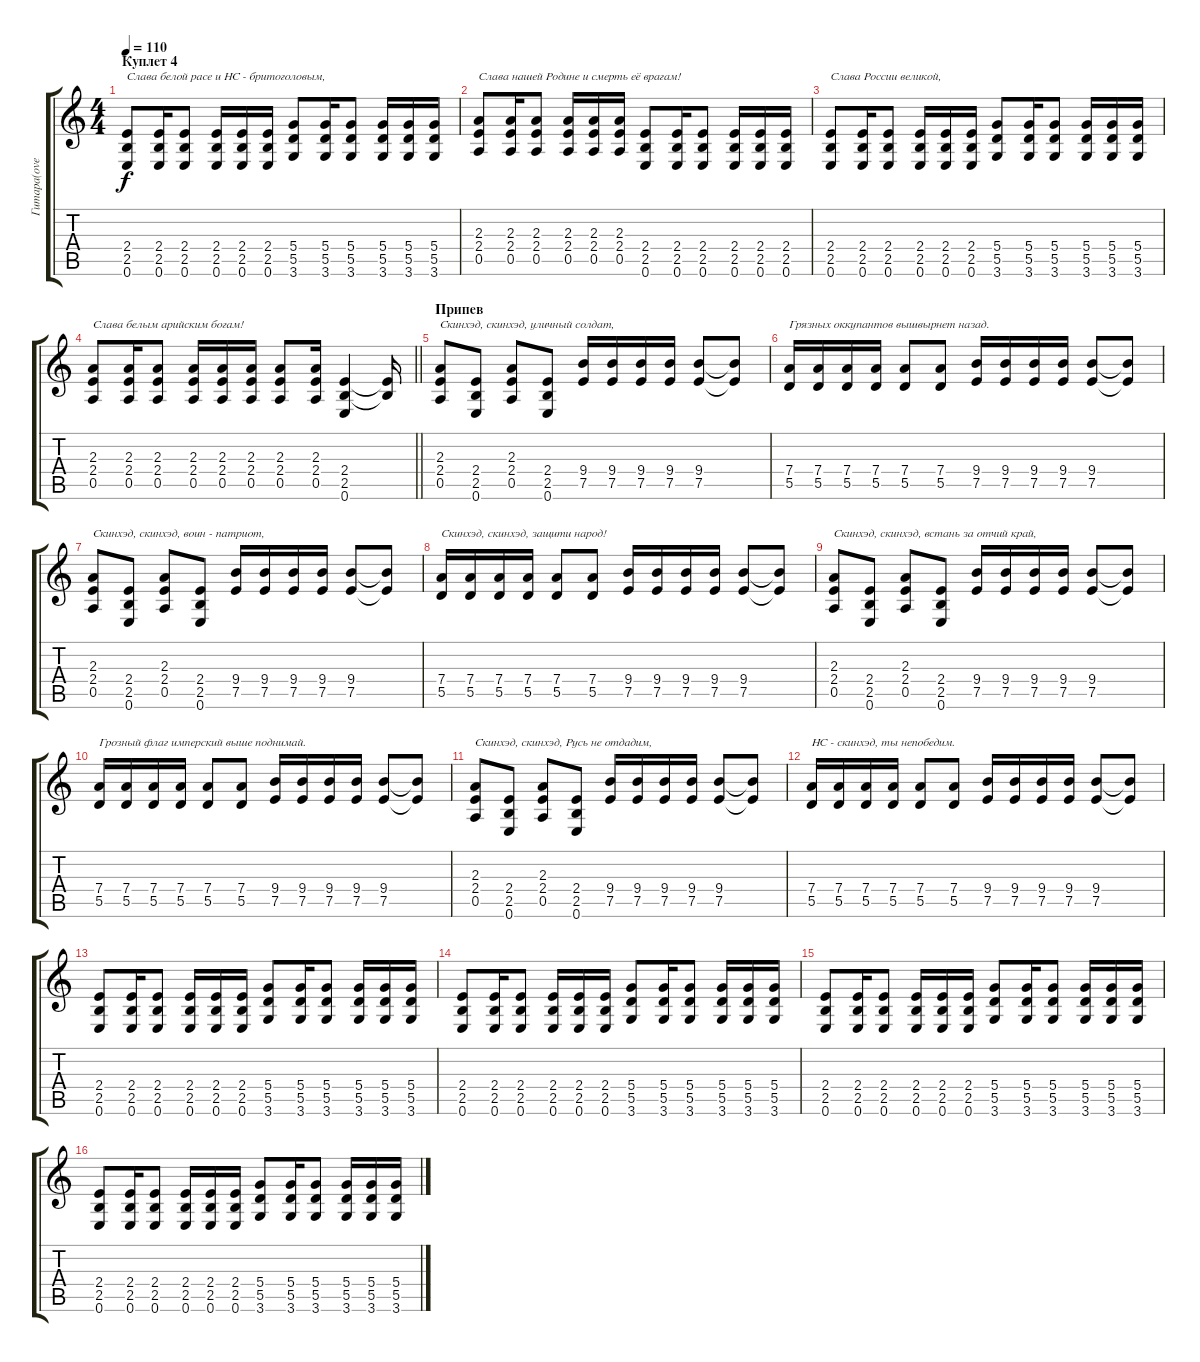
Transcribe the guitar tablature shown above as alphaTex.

\track ("Гитара(overdrive)" "Гитара(ove") {instrument overdrivenguitar}
\staff {score tabs}
\tuning (E4 B3 G3 D3 A2 E2) {hide}
\ts (4 4)
\section ("" "Куплет 4")
\tempo 110
\clef g2
\ks c
(2.4 2.5 0.6).8{txt "Слава белой расе и НС - бритоголовым," dy f} (2.4 2.5 0.6).16 (2.4 2.5 0.6).8 (2.4 2.5 0.6).16 (2.4 2.5 0.6).16 (2.4 2.5 0.6).16 (5.4 5.5 3.6).8 (5.4 5.5 3.6).16 (5.4 5.5 3.6).8 (5.4 5.5 3.6).16 (5.4 5.5 3.6).16 (5.4 5.5 3.6).16 |
(2.3 2.4 0.5).8{txt "Слава нашей Родине и смерть её врагам!"} (2.3 2.4 0.5).16 (2.3 2.4 0.5).8 (2.3 2.4 0.5).16 (2.3 2.4 0.5).16 (2.3 2.4 0.5).16 (2.4 2.5 0.6).8 (2.4 2.5 0.6).16 (2.4 2.5 0.6).8 (2.4 2.5 0.6).16 (2.4 2.5 0.6).16 (2.4 2.5 0.6).16 |
(2.4 2.5 0.6).8{txt "Слава России великой,"} (2.4 2.5 0.6).16 (2.4 2.5 0.6).8 (2.4 2.5 0.6).16 (2.4 2.5 0.6).16 (2.4 2.5 0.6).16 (5.4 5.5 3.6).8 (5.4 5.5 3.6).16 (5.4 5.5 3.6).8 (5.4 5.5 3.6).16 (5.4 5.5 3.6).16 (5.4 5.5 3.6).16 |
\barLineRight lightlight
(2.3 2.4 0.5).8{txt "Слава белым арийским богам!"} (2.3 2.4 0.5).16 (2.3 2.4 0.5).8 (2.3 2.4 0.5).16 (2.3 2.4 0.5).16 (2.3 2.4 0.5).16 (2.3 2.4 0.5).8 (2.3 2.4 0.5).16 (2.4 2.5 0.6).4 (2.4{t} 2.5{t}).16 |
\section ("" "Припев")
(2.3 2.4 0.5).8{txt "Скинхэд, скинхэд, уличный солдат,"} (2.4 2.5 0.6).8 (2.3 2.4 0.5).8 (2.4 2.5 0.6).8 (9.4 7.5).16 (9.4 7.5).16 (9.4 7.5).16 (9.4 7.5).16 (9.4 7.5).8 (9.4{t} 7.5{t}).8 |
(7.4 5.5).16{txt "Грязных оккупантов вышвырнет назад."} (7.4 5.5).16 (7.4 5.5).16 (7.4 5.5).16 (7.4 5.5).8 (7.4 5.5).8 (9.4 7.5).16 (9.4 7.5).16 (9.4 7.5).16 (9.4 7.5).16 (9.4 7.5).8 (9.4{t} 7.5{t}).8 |
(2.3 2.4 0.5).8{txt "Скинхэд, скинхэд, воин - патриот,"} (2.4 2.5 0.6).8 (2.3 2.4 0.5).8 (2.4 2.5 0.6).8 (9.4 7.5).16 (9.4 7.5).16 (9.4 7.5).16 (9.4 7.5).16 (9.4 7.5).8 (9.4{t} 7.5{t}).8 |
(7.4 5.5).16{txt "Скинхэд, скинхэд, защити народ!"} (7.4 5.5).16 (7.4 5.5).16 (7.4 5.5).16 (7.4 5.5).8 (7.4 5.5).8 (9.4 7.5).16 (9.4 7.5).16 (9.4 7.5).16 (9.4 7.5).16 (9.4 7.5).8 (9.4{t} 7.5{t}).8 |
(2.3 2.4 0.5).8{txt "Скинхэд, скинхэд, встань за отчий край,"} (2.4 2.5 0.6).8 (2.3 2.4 0.5).8 (2.4 2.5 0.6).8 (9.4 7.5).16 (9.4 7.5).16 (9.4 7.5).16 (9.4 7.5).16 (9.4 7.5).8 (9.4{t} 7.5{t}).8 |
(7.4 5.5).16{txt "Грозный флаг имперский выше поднимай."} (7.4 5.5).16 (7.4 5.5).16 (7.4 5.5).16 (7.4 5.5).8 (7.4 5.5).8 (9.4 7.5).16 (9.4 7.5).16 (9.4 7.5).16 (9.4 7.5).16 (9.4 7.5).8 (9.4{t} 7.5{t}).8 |
(2.3 2.4 0.5).8{txt "Скинхэд, скинхэд, Русь не отдадим,"} (2.4 2.5 0.6).8 (2.3 2.4 0.5).8 (2.4 2.5 0.6).8 (9.4 7.5).16 (9.4 7.5).16 (9.4 7.5).16 (9.4 7.5).16 (9.4 7.5).8 (9.4{t} 7.5{t}).8 |
(7.4 5.5).16{txt "НС - скинхэд, ты непобедим."} (7.4 5.5).16 (7.4 5.5).16 (7.4 5.5).16 (7.4 5.5).8 (7.4 5.5).8 (9.4 7.5).16 (9.4 7.5).16 (9.4 7.5).16 (9.4 7.5).16 (9.4 7.5).8 (9.4{t} 7.5{t}).8 |
(2.4 2.5 0.6).8 (2.4 2.5 0.6).16 (2.4 2.5 0.6).8 (2.4 2.5 0.6).16 (2.4 2.5 0.6).16 (2.4 2.5 0.6).16 (5.4 5.5 3.6).8 (5.4 5.5 3.6).16 (5.4 5.5 3.6).8 (5.4 5.5 3.6).16 (5.4 5.5 3.6).16 (5.4 5.5 3.6).16 |
(2.4 2.5 0.6).8 (2.4 2.5 0.6).16 (2.4 2.5 0.6).8 (2.4 2.5 0.6).16 (2.4 2.5 0.6).16 (2.4 2.5 0.6).16 (5.4 5.5 3.6).8 (5.4 5.5 3.6).16 (5.4 5.5 3.6).8 (5.4 5.5 3.6).16 (5.4 5.5 3.6).16 (5.4 5.5 3.6).16 |
(2.4 2.5 0.6).8 (2.4 2.5 0.6).16 (2.4 2.5 0.6).8 (2.4 2.5 0.6).16 (2.4 2.5 0.6).16 (2.4 2.5 0.6).16 (5.4 5.5 3.6).8 (5.4 5.5 3.6).16 (5.4 5.5 3.6).8 (5.4 5.5 3.6).16 (5.4 5.5 3.6).16 (5.4 5.5 3.6).16 |
(2.4 2.5 0.6).8 (2.4 2.5 0.6).16 (2.4 2.5 0.6).8 (2.4 2.5 0.6).16 (2.4 2.5 0.6).16 (2.4 2.5 0.6).16 (5.4 5.5 3.6).8 (5.4 5.5 3.6).16 (5.4 5.5 3.6).8 (5.4 5.5 3.6).16 (5.4 5.5 3.6).16 (5.4 5.5 3.6).16
